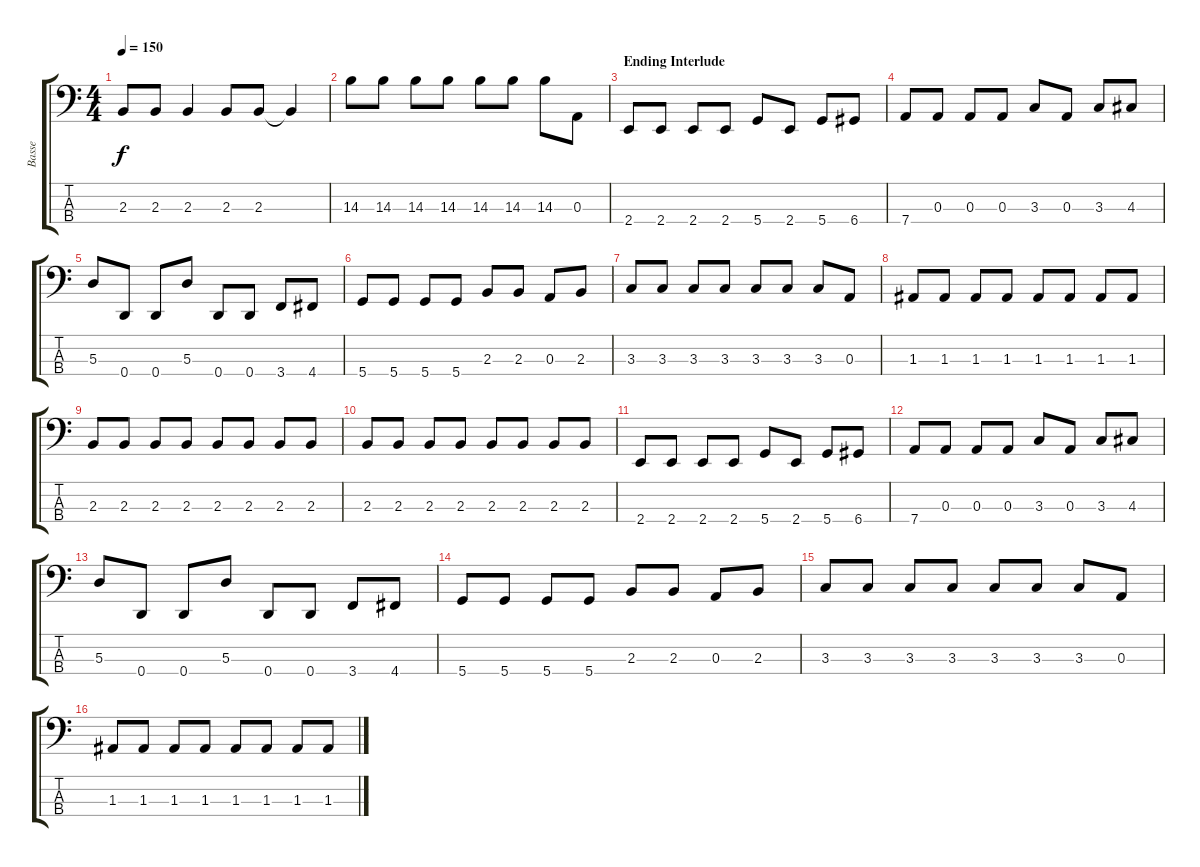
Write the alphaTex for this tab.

\track ("Basse" "Basse") {instrument slapbass2}
\staff {score tabs}
\tuning (G2 D2 A1 D1) {hide}
\ts (4 4)
\tempo 150
\clef f4
\ks c
2.3.8{dy f} 2.3.8 2.3.4 2.3.8 2.3.8 2.3{t}.4 |
14.3.8 14.3.8 14.3.8 14.3.8 14.3.8 14.3.8 14.3.8 0.3.8 |
\section ("" "Ending Interlude")
2.4.8 2.4.8 2.4.8 2.4.8 5.4.8 2.4.8 5.4.8 6.4.8 |
7.4.8 0.3.8 0.3.8 0.3.8 3.3.8 0.3.8 3.3.8 4.3.8 |
5.3.8 0.4.8 0.4.8 5.3.8 0.4.8 0.4.8 3.4.8 4.4.8 |
5.4.8 5.4.8 5.4.8 5.4.8 2.3.8 2.3.8 0.3.8 2.3.8 |
3.3.8 3.3.8 3.3.8 3.3.8 3.3.8 3.3.8 3.3.8 0.3.8 |
1.3.8 1.3.8 1.3.8 1.3.8 1.3.8 1.3.8 1.3.8 1.3.8 |
2.3.8 2.3.8 2.3.8 2.3.8 2.3.8 2.3.8 2.3.8 2.3.8 |
2.3.8 2.3.8 2.3.8 2.3.8 2.3.8 2.3.8 2.3.8 2.3.8 |
2.4.8 2.4.8 2.4.8 2.4.8 5.4.8 2.4.8 5.4.8 6.4.8 |
7.4.8 0.3.8 0.3.8 0.3.8 3.3.8 0.3.8 3.3.8 4.3.8 |
5.3.8 0.4.8 0.4.8 5.3.8 0.4.8 0.4.8 3.4.8 4.4.8 |
5.4.8 5.4.8 5.4.8 5.4.8 2.3.8 2.3.8 0.3.8 2.3.8 |
3.3.8 3.3.8 3.3.8 3.3.8 3.3.8 3.3.8 3.3.8 0.3.8 |
1.3.8 1.3.8 1.3.8 1.3.8 1.3.8 1.3.8 1.3.8 1.3.8
